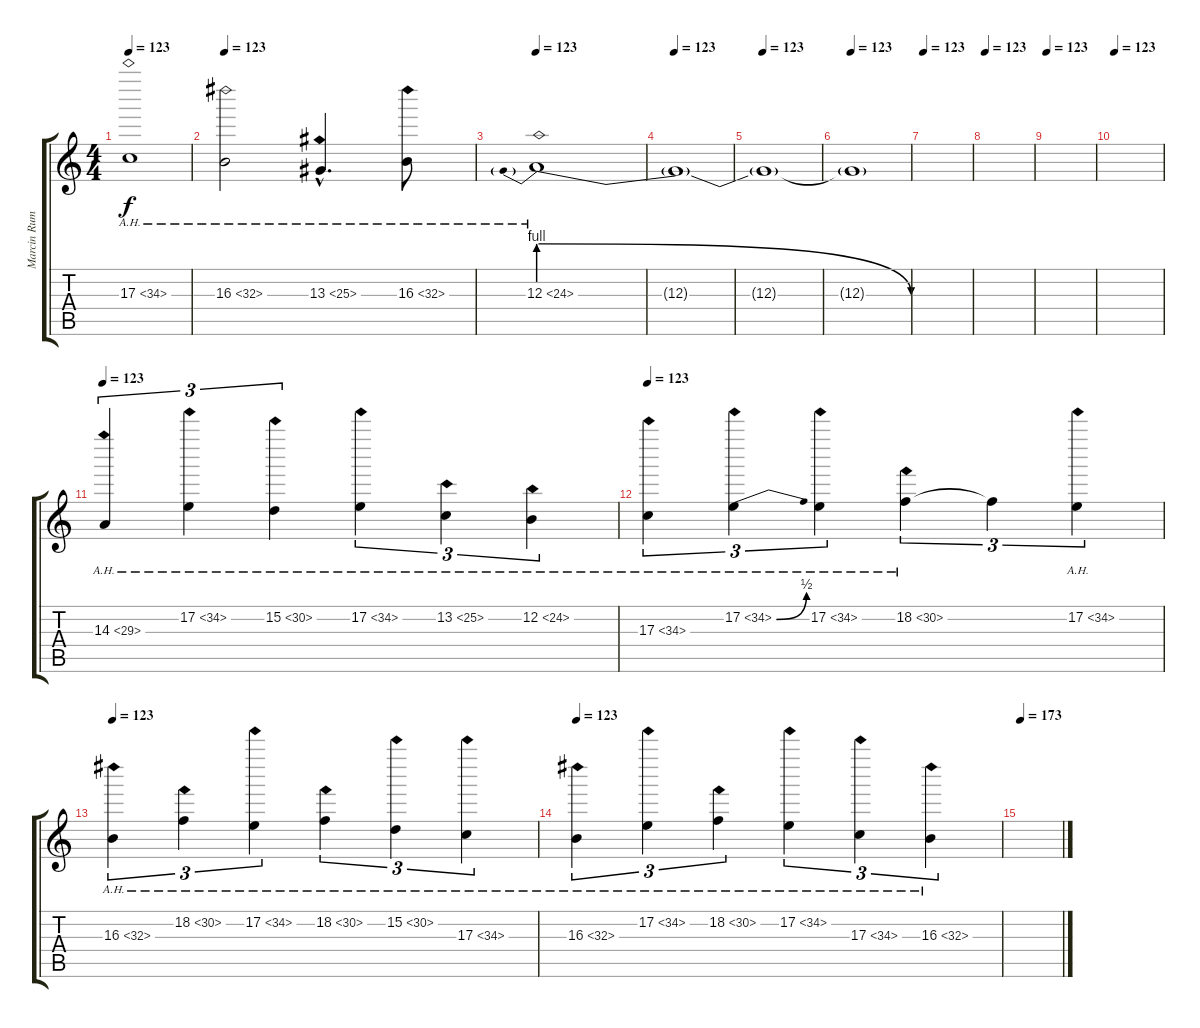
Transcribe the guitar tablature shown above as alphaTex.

\track ("Marcin Ruminski" "Marcin Rum") {instrument panflute}
\staff {score tabs}
\tuning (E4 B3 G3 D3 A2 E2) {hide}
\ts (4 4)
\tempo 123
\clef g2
\ks c
17.3{ah 17}.1{dy f} |
\tempo 123
16.3{ah 16}.2 13.3{ah 12 hac}.4{d} 16.3{ah 16}.8 |
\tempo 123
12.3{be (prebendrelease 0 4 60 0) ah 12}.1 |
\tempo 123
12.3{t}.1 |
\tempo 123
12.3{t}.1 |
\tempo 123
12.3{t}.1 |
\tempo 123
|
\tempo 123
|
\tempo 123
|
\tempo 123
|
\tempo 123
14.3{ah 15}.4{tu (3 2)} 17.2{ah 17}.4{tu (3 2)} 15.2{ah 15}.4{tu (3 2)} 17.2{ah 17}.4{tu (3 2)} 13.2{ah 12}.4{tu (3 2)} 12.2{ah 12}.4{tu (3 2)} |
\tempo 123
17.3{ah 17}.4{tu (3 2)} 17.2{be (bend 0 0 60 2) ah 17}.4{tu (3 2)} 17.2{ah 17}.4{tu (3 2)} 18.2{ah 12}.4{tu (3 2)} 18.2{t}.4{tu (3 2)} 17.2{ah 17}.4{tu (3 2)} |
\tempo 123
16.3{ah 16}.4{tu (3 2)} 18.2{ah 12}.4{tu (3 2)} 17.2{ah 17}.4{tu (3 2)} 18.2{ah 12}.4{tu (3 2)} 15.2{ah 15}.4{tu (3 2)} 17.3{ah 17}.4{tu (3 2)} |
\tempo 123
16.3{ah 16}.4{tu (3 2)} 17.2{ah 17}.4{tu (3 2)} 18.2{ah 12}.4{tu (3 2)} 17.2{ah 17}.4{tu (3 2)} 17.3{ah 17}.4{tu (3 2)} 16.3{ah 16}.4{tu (3 2)} |
\tempo 173
